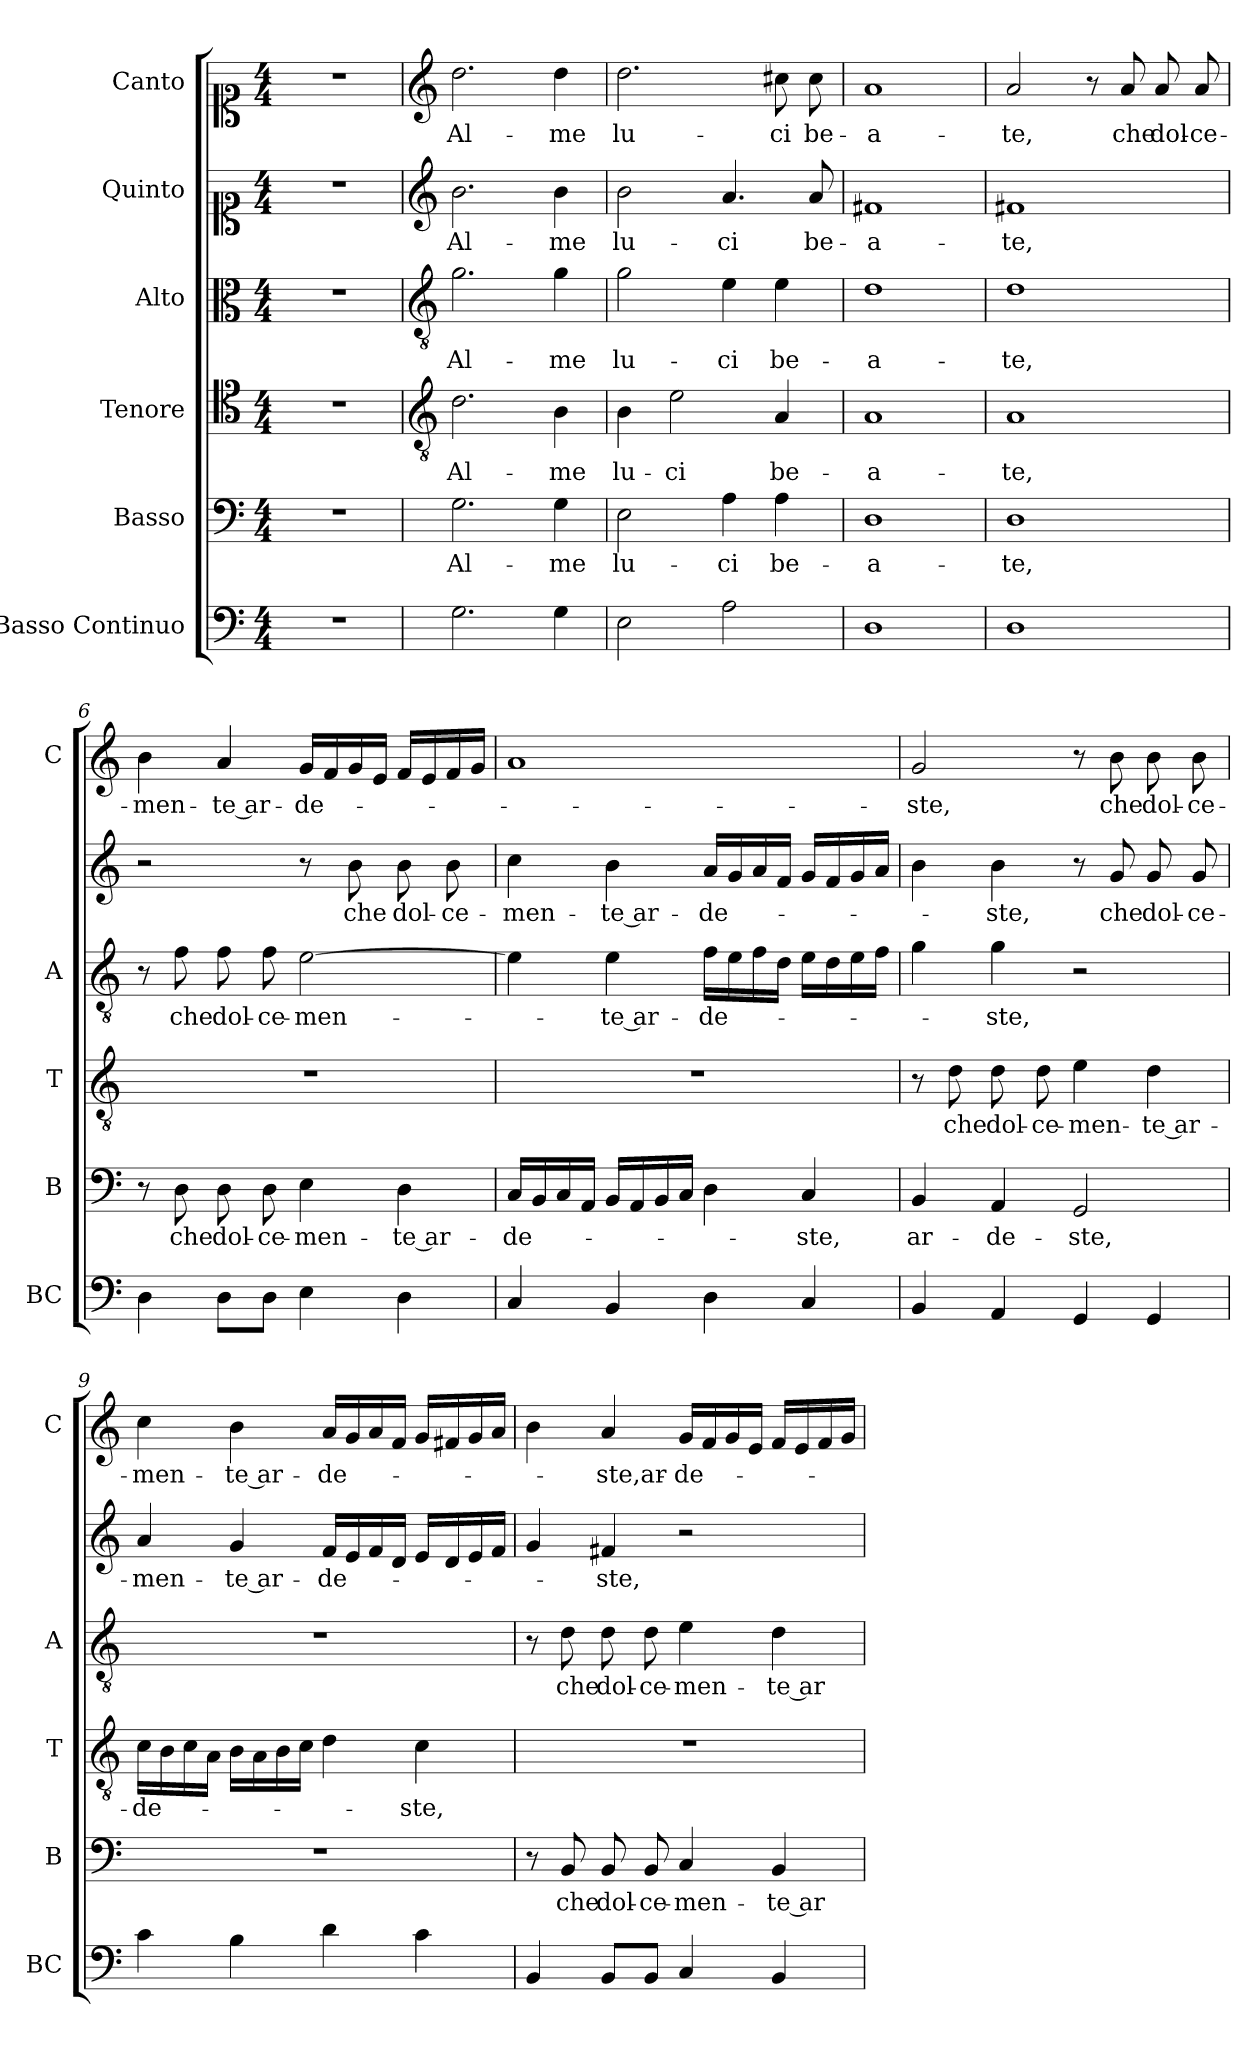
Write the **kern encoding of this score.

**kern	**kern	**text	**kern	**text	**kern	**text	**kern	**text	**kern	**text
*part6	*part5	*part5	*part4	*part4	*part3	*part3	*part2	*part2	*part1	*part1
*staff6	*staff5	*staff5	*staff4	*staff4	*staff3	*staff3	*staff2	*staff2	*staff1	*staff1
*I"Basso Continuo	*I"Basso	*	*I"Tenore	*	*I"Alto	*	*I"Quinto	*	*I"Canto	*
*I'BC	*I'B	*	*I'T	*	*I'A	*	*	*	*I'C	*
*clefF4	*clefF4	*	*clefC4	*	*clefC3	*	*clefC1	*	*clefC1	*
*k[]	*k[]	*	*k[]	*	*k[]	*	*k[]	*	*k[]	*
*C:	*C:	*	*C:	*	*C:	*	*C:	*	*C:	*
*M4/4	*M4/4	*	*M4/4	*	*M4/4	*	*M4/4	*	*M4/4	*
=1	=1	=1	=1	=1	=1	=1	=1	=1	=1	=1
1r	1r	.	1r	.	1r	.	1r	.	1r	.
=2	=2	=2	=2	=2	=2	=2	=2	=2	=2	=2
*	*	*	*clefGv2	*	*clefGv2	*	*clefG2	*	*clefG2	*
!	!	!LO:LY:b	!	!LO:LY:b	!	!LO:LY:b	!	!LO:LY:b	!	!LO:LY:b
2.G\	2.G\	Al-	2.d\	Al-	2.g\	Al-	2.b\	Al-	2.dd\	Al-
!	!	!LO:LY:b	!	!LO:LY:b	!	!LO:LY:b	!	!LO:LY:b	!	!LO:LY:b
4G\	4G\	-me	4B\	-me	4g\	-me	4b\	-me	4dd\	-me
=3	=3	=3	=3	=3	=3	=3	=3	=3	=3	=3
!	!	!LO:LY:b	!	!LO:LY:b	!	!LO:LY:b	!	!LO:LY:b	!	!LO:LY:b
2E\	2E\	lu-	4B\	lu-	2g\	lu-	2b\	lu-	2.dd\	lu-
!	!	!	!	!LO:LY:b	!	!	!	!	!	!
.	.	.	2e\	-ci	.	.	.	.	.	.
!	!	!LO:LY:b	!	!	!	!LO:LY:b	!	!LO:LY:b	!	!
2A\	4A\	-ci	.	.	4e\	-ci	4.a/	-ci	.	.
!	!	!LO:LY:b	!	!LO:LY:b	!	!LO:LY:b	!	!	!	!LO:LY:b
.	4A\	be-	4A/	be-	4e\	be-	.	.	8cc#X\	-ci
!	!	!	!	!	!	!	!	!LO:LY:b	!	!LO:LY:b
.	.	.	.	.	.	.	8a/	be-	8cc#\	be-
=4	=4	=4	=4	=4	=4	=4	=4	=4	=4	=4
!	!	!LO:LY:b	!	!LO:LY:b	!	!LO:LY:b	!	!LO:LY:b	!	!LO:LY:b
1D	1D	-a-	1A	-a-	1d	-a-	1f#X	-a-	1a	-a-
=5	=5	=5	=5	=5	=5	=5	=5	=5	=5	=5
!	!	!LO:LY:b	!	!LO:LY:b	!	!LO:LY:b	!	!LO:LY:b	!	!LO:LY:b
1D	1D	-te,	1A	-te,	1d	-te,	1f#X	-te,	2a/	-te,
.	.	.	.	.	.	.	.	.	8r	.
!	!	!	!	!	!	!	!	!	!	!LO:LY:b
.	.	.	.	.	.	.	.	.	8a/	che
!	!	!	!	!	!	!	!	!	!	!LO:LY:b
.	.	.	.	.	.	.	.	.	8a/	dol-
!	!	!	!	!	!	!	!	!	!	!LO:LY:b
.	.	.	.	.	.	.	.	.	8a/	-ce-
=6	=6	=6	=6	=6	=6	=6	=6	=6	=6	=6
!	!	!	!	!	!	!	!	!	!	!LO:LY:b
4D\	8r	.	1r	.	8r	.	2r	.	4b\	-men-
!	!	!LO:LY:b	!	!	!	!LO:LY:b	!	!	!	!
.	8D\	che	.	.	8f\	che	.	.	.	.
!	!	!LO:LY:b	!	!	!	!LO:LY:b	!	!	!	!LO:LY:b
8D\L	8D\	dol-	.	.	8f\	dol-	.	.	4a/	-te ar-
!	!	!LO:LY:b	!	!	!	!LO:LY:b	!	!	!	!
8D\J	8D\	-ce-	.	.	8f\	-ce-	.	.	.	.
!	!	!LO:LY:b	!	!	!	!LO:LY:b	!	!	!	!LO:LY:b
4E\	4E\	-men-	.	.	[2e\	-men-	8r	.	16g/LL	-de-
.	.	.	.	.	.	.	.	.	16f/	.
!	!	!	!	!	!	!	!	!LO:LY:b	!	!
.	.	.	.	.	.	.	8b\	che	16g/	.
.	.	.	.	.	.	.	.	.	16e/JJ	.
!	!	!LO:LY:b	!	!	!	!	!	!LO:LY:b	!	!
4D\	4D\	-te ar-	.	.	.	.	8b\	dol-	16f/LL	.
.	.	.	.	.	.	.	.	.	16e/	.
!	!	!	!	!	!	!	!	!LO:LY:b	!	!
.	.	.	.	.	.	.	8b\	-ce-	16f/	.
.	.	.	.	.	.	.	.	.	16g/JJ	.
=7	=7	=7	=7	=7	=7	=7	=7	=7	=7	=7
!	!	!LO:LY:b	!	!	!	!	!	!LO:LY:b	!	!
4C/	16C/LL	-de-	1r	.	4e\]	.	4cc\	-men-	1a	.
.	16BB/	.	.	.	.	.	.	.	.	.
.	16C/	.	.	.	.	.	.	.	.	.
.	16AA/JJ	.	.	.	.	.	.	.	.	.
!	!	!	!	!	!	!LO:LY:b	!	!LO:LY:b	!	!
4BB/	16BB/LL	.	.	.	4e\	-te ar-	4b\	-te ar-	.	.
.	16AA/	.	.	.	.	.	.	.	.	.
.	16BB/	.	.	.	.	.	.	.	.	.
.	16C/JJ	.	.	.	.	.	.	.	.	.
!	!	!	!	!	!	!LO:LY:b	!	!LO:LY:b	!	!
4D\	4D\	.	.	.	16f\LL	-de-	16a/LL	-de-	.	.
.	.	.	.	.	16e\	.	16g/	.	.	.
.	.	.	.	.	16f\	.	16a/	.	.	.
.	.	.	.	.	16d\JJ	.	16f/JJ	.	.	.
!	!	!LO:LY:b	!	!	!	!	!	!	!	!
4C/	4C/	-ste,	.	.	16e\LL	.	16g/LL	.	.	.
.	.	.	.	.	16d\	.	16f/	.	.	.
.	.	.	.	.	16e\	.	16g/	.	.	.
.	.	.	.	.	16f\JJ	.	16a/JJ	.	.	.
!!LO:LB:g=z
=8	=8	=8	=8	=8	=8	=8	=8	=8	=8	=8
!	!	!LO:LY:b	!	!	!	!	!	!	!	!LO:LY:b
4BB/	4BB/	ar-	8r	.	4g\	.	4b\	.	2g/	-ste,
!	!	!	!	!LO:LY:b	!	!	!	!	!	!
.	.	.	8d\	che	.	.	.	.	.	.
!	!	!LO:LY:b	!	!LO:LY:b	!	!LO:LY:b	!	!LO:LY:b	!	!
4AA/	4AA/	-de-	8d\	dol-	4g\	-ste,	4b\	-ste,	.	.
!	!	!	!	!LO:LY:b	!	!	!	!	!	!
.	.	.	8d\	-ce-	.	.	.	.	.	.
!	!	!LO:LY:b	!	!LO:LY:b	!	!	!	!	!	!
4GG/	2GG/	-ste,	4e\	-men-	2r	.	8r	.	8r	.
!	!	!	!	!	!	!	!	!LO:LY:b	!	!LO:LY:b
.	.	.	.	.	.	.	8g/	che	8b\	che
!	!	!	!	!LO:LY:b	!	!	!	!LO:LY:b	!	!LO:LY:b
4GG/	.	.	4d\	-te ar-	.	.	8g/	dol-	8b\	dol-
!	!	!	!	!	!	!	!	!LO:LY:b	!	!LO:LY:b
.	.	.	.	.	.	.	8g/	-ce-	8b\	-ce-
=9	=9	=9	=9	=9	=9	=9	=9	=9	=9	=9
!	!	!	!	!LO:LY:b	!	!	!	!LO:LY:b	!	!LO:LY:b
4c\	1r	.	16c\LL	-de-	1r	.	4a/	-men-	4cc\	-men-
.	.	.	16B\	.	.	.	.	.	.	.
.	.	.	16c\	.	.	.	.	.	.	.
.	.	.	16A\JJ	.	.	.	.	.	.	.
!	!	!	!	!	!	!	!	!LO:LY:b	!	!LO:LY:b
4B\	.	.	16B\LL	.	.	.	4g/	-te ar-	4b\	-te ar-
.	.	.	16A\	.	.	.	.	.	.	.
.	.	.	16B\	.	.	.	.	.	.	.
.	.	.	16c\JJ	.	.	.	.	.	.	.
!	!	!	!	!	!	!	!	!LO:LY:b	!	!LO:LY:b
4d\	.	.	4d\	.	.	.	16f/LL	-de-	16a/LL	-de-
.	.	.	.	.	.	.	16e/	.	16g/	.
.	.	.	.	.	.	.	16f/	.	16a/	.
.	.	.	.	.	.	.	16d/JJ	.	16f/JJ	.
!	!	!	!	!LO:LY:b	!	!	!	!	!	!
4c\	.	.	4c\	-ste,	.	.	16e/LL	.	16g/LL	.
.	.	.	.	.	.	.	16d/	.	16f#X/	.
.	.	.	.	.	.	.	16e/	.	16g/	.
.	.	.	.	.	.	.	16f/JJ	.	16a/JJ	.
=10	=10	=10	=10	=10	=10	=10	=10	=10	=10	=10
4BB/	8r	.	1r	.	8r	.	4g/	.	4b\	.
!	!	!LO:LY:b	!	!	!	!LO:LY:b	!	!	!	!
.	8BB/	che	.	.	8d\	che	.	.	.	.
!	!	!LO:LY:b	!	!	!	!LO:LY:b	!	!LO:LY:b	!	!LO:LY:b
8BB/L	8BB/	dol-	.	.	8d\	dol-	4f#X/	-ste,	4a/	-ste,ar-
!	!	!LO:LY:b	!	!	!	!LO:LY:b	!	!	!	!
8BB/J	8BB/	-ce-	.	.	8d\	-ce-	.	.	.	.
!	!	!LO:LY:b	!	!	!	!LO:LY:b	!	!	!	!LO:LY:b
4C/	4C/	-men-	.	.	4e\	-men-	2r	.	16g/LL	-de-
.	.	.	.	.	.	.	.	.	16f/	.
.	.	.	.	.	.	.	.	.	16g/	.
.	.	.	.	.	.	.	.	.	16e/JJ	.
!	!	!LO:LY:b	!	!	!	!LO:LY:b	!	!	!	!
4BB/	4BB/	-te ar-	.	.	4d\	-te ar-	.	.	16f/LL	.
.	.	.	.	.	.	.	.	.	16e/	.
.	.	.	.	.	.	.	.	.	16f/	.
.	.	.	.	.	.	.	.	.	16g/JJ	.
=	=	=	=	=	=	=	=	=	=	=
*-	*-	*-	*-	*-	*-	*-	*-	*-	*-	*-
